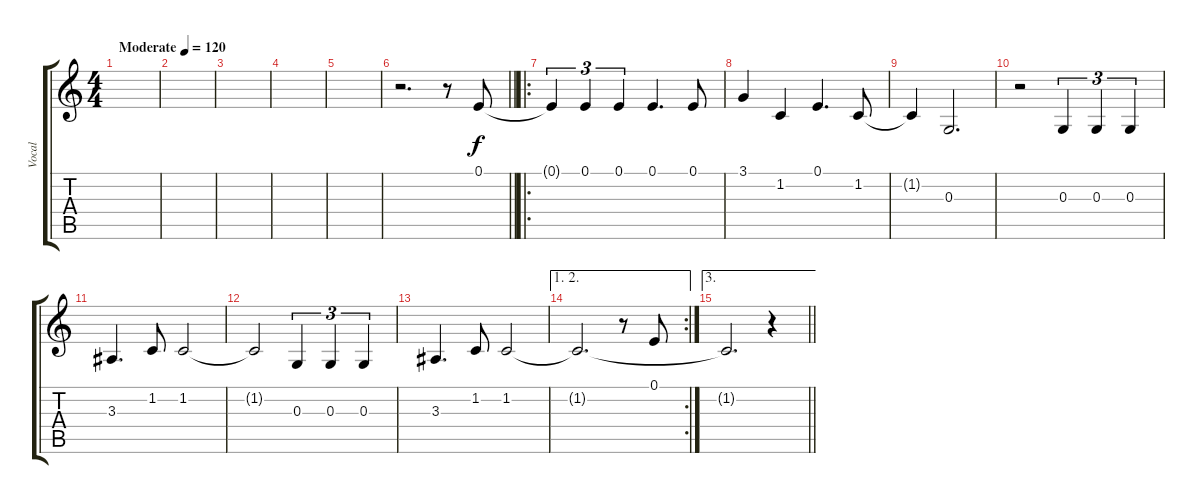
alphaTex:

\track ("Vocal" "Vocal") {instrument stringensemble1}
\staff {score tabs}
\tuning (E4 B3 G3 D3 A2 E2) {hide}
\ts (4 4)
\tempo (120 "Moderate")
\clef g2
\ks c
|
|
|
|
|
\barLineRight lightlight
r.2{d} r.8 0.1.8 |
\ro
0.1{t}.4{tu (3 2)} 0.1.4{tu (3 2)} 0.1.4{tu (3 2)} 0.1.4{d} 0.1.8 |
3.1.4 1.2.4 0.1.4{d} 1.2.8 |
1.2{t}.4 0.3.2{d} |
r.2 0.3.4{tu (3 2)} 0.3.4{tu (3 2)} 0.3.4{tu (3 2)} |
3.3.4{d} 1.2.8 1.2.2 |
1.2{t}.2 0.3.4{tu (3 2)} 0.3.4{tu (3 2)} 0.3.4{tu (3 2)} |
3.3.4{d} 1.2.8 1.2.2 |
\ae (1 2)
\rc 2
1.2{t}.2{d} r.8 0.1.8 |
\ae 3
\barLineRight lightlight
1.2{t}.2{d} r.4
